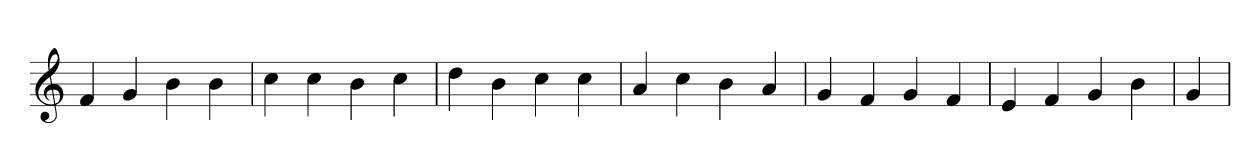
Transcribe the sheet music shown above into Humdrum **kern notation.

**kern
*part1
*staff1
*clefG2
=1
4f
4g
4b
4b
=2
4cc
4cc
4b
4cc
=3
4dd
4b
4cc
4cc
=4
4a
4cc
4b
4a
=5
4g
4f
4g
4f
=6
4e
4f
4g
4b
=7
4g
=
*-
